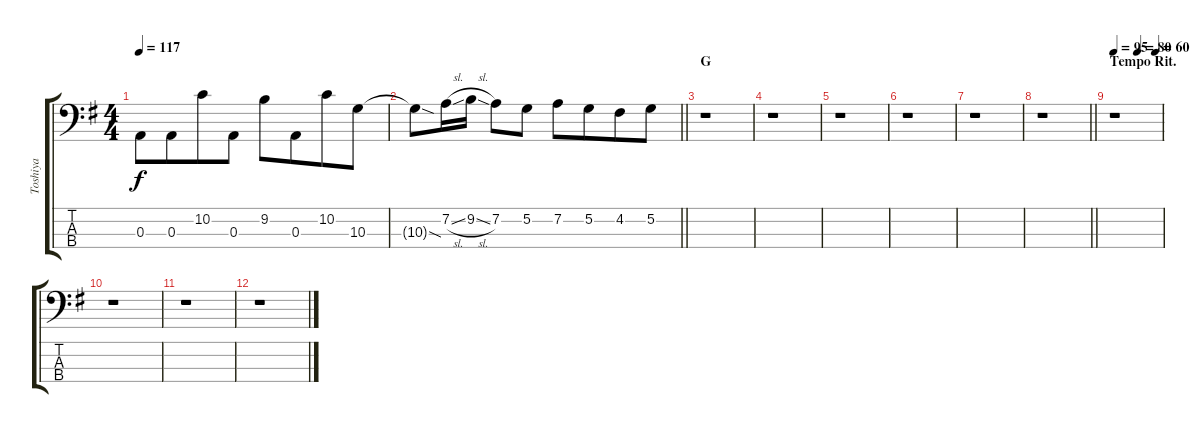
\track ("Toshiya" "Toshiya") {instrument electricbassfinger}
\staff {score tabs}
\tuning (G2 D2 A1 E1) {hide}
\ts (4 4)
\tempo 117
\clef f4
\ks eminor
0.3.8{dy f} 0.3.8{beam merge} 10.2.8 0.3.8 9.2.8 0.3.8{beam merge} 10.2.8 10.3.8 |
\barLineRight lightlight
10.3{sod t}.8 7.2{sl}.16 9.2{sl}.16 7.2.8 5.2.8 7.2.8 5.2.8{beam merge} 4.2.8 5.2.8 |
\section ("" "G")
r.1 |
r.1 |
r.1 |
r.1 |
r.1 |
\barLineRight lightlight
r.1 |
\section ("" "Tempo Rit.")
\tempo 95
\tempo (80 0.5)
\tempo (60 0.875)
r.1 |
r.1 |
r.1 |
r.1
